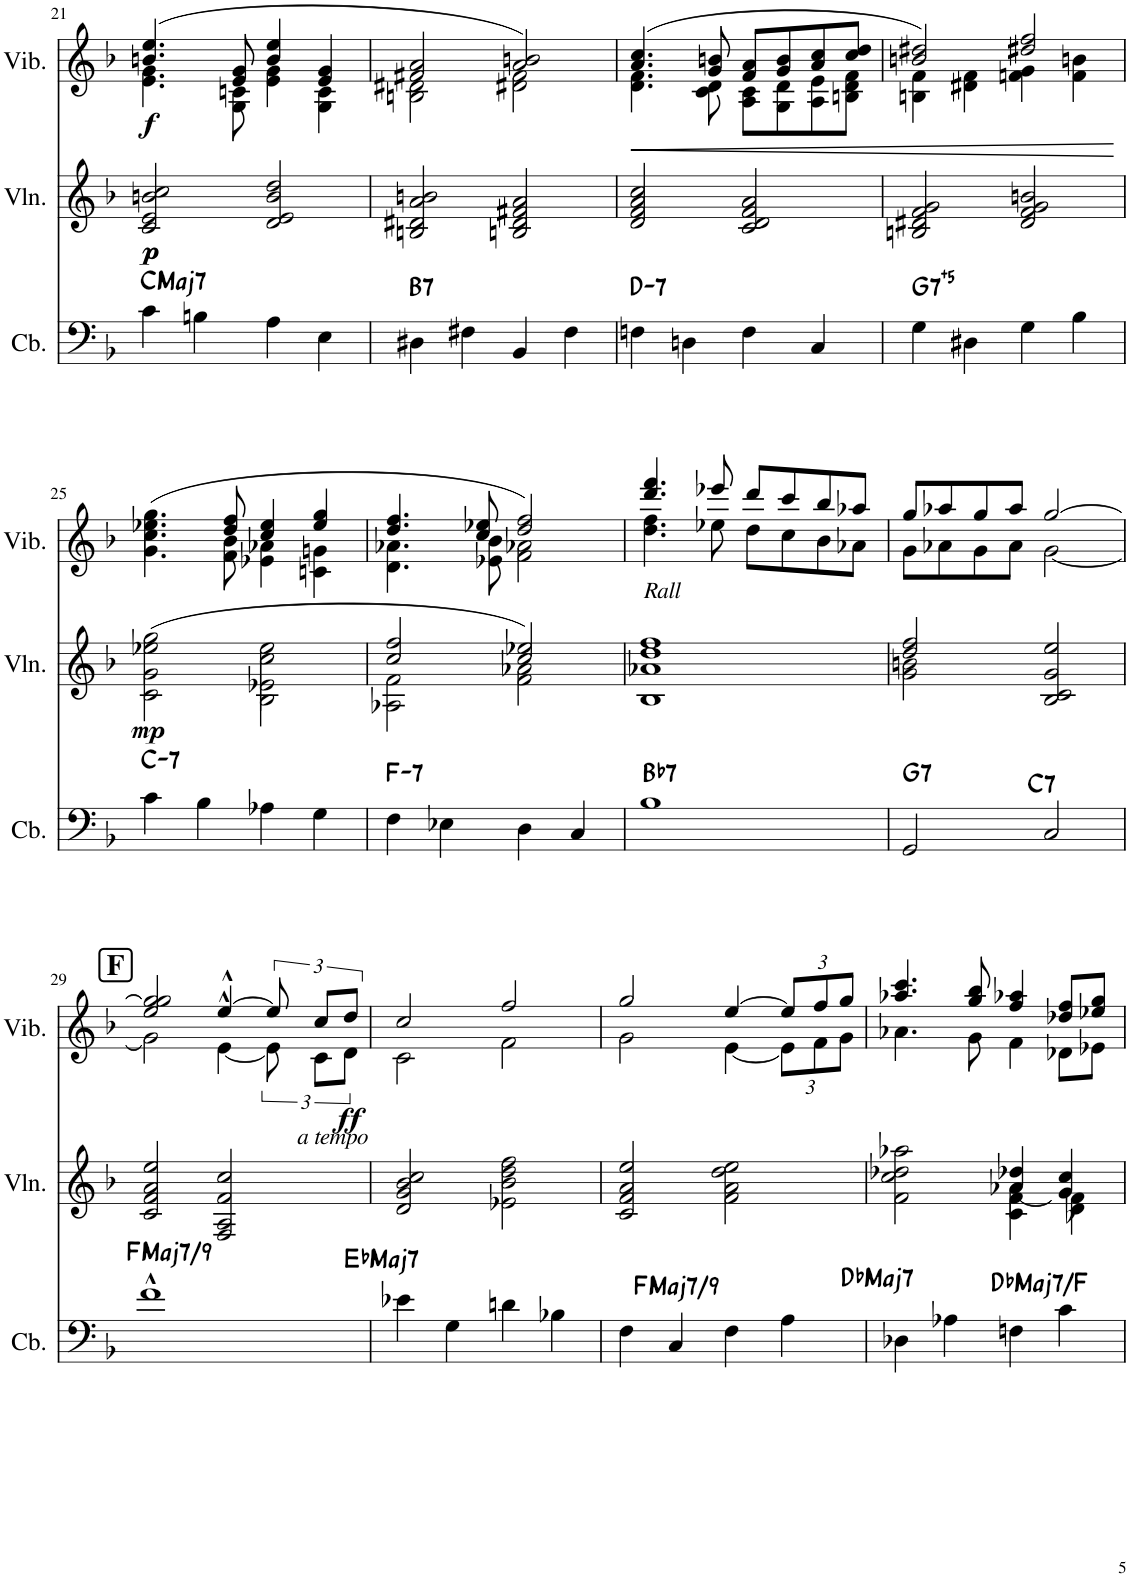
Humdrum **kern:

**kern	**harte	**kern	**dynam	**kern	**dynam
*part3	*part3	*part2	*part2	*part1	*part1
*staff3	*	*staff2	*staff2	*staff1	*staff1
*I"Contrebasse	*	*I"Violon	*	*I"Vibraphone	*
*I'Cb.	*	*I'Vln.	*	*I'Vib.	*
!!LO:PB:g=z
*clefF4	*	*clefG2	*	*clefG2	*
*Trd7c12	*	*	*	*	*
*k[b-]	*	*k[b-]	*	*k[b-]	*
*M4/4	*	*M4/4	*	*M4/4	*
=21	=21	=21	=21	=21	=21
*	*	*	*	*^	*
!	!	!	!LO:DY:b	!	!	!
!	!LO:H:kt=Maj7	!	!LO:DY:n=1:b	!	!	!LO:DY:b
4c\	C:maj7	2c/ 2e/ 2bn/ 2cc/	p p	(4.bn/ 4.ee/	4.e\ 4.g\	f
4Bn\	.	.	.	.	.	.
.	.	.	.	8e/ 8g/	8G\ 8cn\	.
4A\	.	2d/ 2e/ 2b/ 2dd/	.	4b/ 4ee/	4e\ 4g\	.
4E\	.	.	.	4e/ 4g/	4G\ 4c\	.
=22	=22	=22	=22	=22	=22	=22
!	!LO:H:kt=7	!	!	!	!	!
4D#X\	B:7	2Bn/ 2d#X/ 2a/ 2bn/	.	2f#X/ 2a/	2Bn\ 2d#X\	.
4F#X\	.	.	.	.	.	.
4BB-/	.	2Bn/ 2d#/ 2f#X/ 2a/	.	2a/ 2bn/)	2d#X\ 2f#\	.
4F#\	.	.	.	.	.	.
=23	=23	=23	=23	=23	=23	=23
!	!LO:H:kt=7	!	!	!	!	!LO:HP:b
4Fn\	D:min7	2d/ 2f/ 2a/ 2cc/	.	(4.a/ 4.cc/	4.d\ 4.f\	<
4Dn\	.	.	.	.	.	.
.	.	.	.	8g/ 8bn/	8c\ 8d\	.
4F\	.	2c/ 2d/ 2f/ 2a/	.	8f/ 8a/L	8A\ 8c\L	.
.	.	.	.	8g/ 8b/	8G\ 8d\	.
4C/	.	.	.	8a/ 8cc/	8A\ 8e\	.
.	.	.	.	8cc/ 8dd/J	8Bn\ 8d\ 8f\J	.
=24	=24	=24	=24	=24	=24	=24
!	!LO:H:kt=7	!	!	!	!	!
4G\	G:(3,#5,b7)	2Bn/ 2d#X/ 2f/ 2g/	.	2bn/ 2dd#X/)	4Bn\ 4f\	.
4D#X\	.	.	.	.	4d#X\ 4f\	.
4G\	.	2d#/ 2f/ 2g/ 2bn/	.	2dd#X/ 2ff/	4fn\ 4g\	.
4B-\	.	.	.	.	4f\ 4bn\	.
*	*	*	*	*v	*v	*
.	.	.	.	.	[
!!LO:LB:g=z
=25	=25	=25	=25	=25	=25
*	*	*^	*	*^	*
!	!LO:H:kt=7	!	!	!LO:DY:b	!	!	!
4c\	C:min7	(>2ee-X\ 2gg\	2c\ 2g\	mp	(>4.ee-X\ 4.gg\	4.g\ 4.cc\	.
4B-\	.	.	.	.	.	.	.
.	.	.	.	.	8dd/ 8ff/	8f\ 8b-\	.
4A-X\	.	2e-X\ 2ee-\	2B-\ 2cc\	.	4cc/ 4ee-/	4e-X\ 4a-X\	.
4G\	.	.	.	.	4ee-/ 4gg/	4cn\ 4gn\	.
=26	=26	=26	=26	=26	=26	=26	=26
!	!LO:H:kt=7	!	!	!	!	!	!
4F\	F:min7	2cc/ 2ff/	2A-X\ 2f\	.	4.dd/ 4.ff/	4.d\ 4.a-X\	.
4E-X\	.	.	.	.	.	.	.
.	.	.	.	.	8cc/ 8ee-X/	8e-X\ 8b-\	.
4D\	.	2cc/ 2ee-X/)	2f\ 2a-X\	.	2dd/ 2ff/)	2f\ 2a-X\	.
4C/	.	.	.	.	.	.	.
=27	=27	=27	=27	=27	=27	=27	=27
!	!LO:H:kt=7	!	!	!	!LO:TX:b:i:t=Rall	!	!
1B-	Bb:7	1a-X 1ff	1B- 1dd	.	4.ddd/ 4.fff/	4.dd\ 4.ff\	.
.	.	.	.	.	8eee-X/	8ee-X\	.
.	.	.	.	.	8ddd/L	8dd\L	.
.	.	.	.	.	8ccc/	8cc\	.
.	.	.	.	.	8bb-/	8b-\	.
.	.	.	.	.	8aa-X/J	8a-X\J	.
=28	=28	=28	=28	=28	=28	=28	=28
!	!LO:H:kt=7	!	!	!	!	!	!
2GG/	G:7	2dd/ 2ff/	2g\ 2bn\	.	8gg/L	8g\L	.
.	.	.	.	.	8aa-X/	8a-X\	.
.	.	.	.	.	8gg/	8g\	.
.	.	.	.	.	8aa-/J	8a-\J	.
!	!LO:H:kt=7	!	!	!	!	!	!
2C/	C:7	2B-/ 2c/ 2g/ 2ee/	2ryy	.	[2gg/	[2g\	.
!!LO:LB:g=z	!!
!!LO:REH:place=s1:a:B:cj:fs=14:t=F	!!
=29	=29	=29	=29	=29	=29	=29	=29
!	!LO:H:kt=Maj7/9	!	!	!	!	!	!
*	*	*v	*v	*	*	*	*
1f^^	F:maj	2c/ 2f/ 2a/ 2ee/	.	2ee/ 2gg/] 2gg/	2g\]	.
.	.	2F/ 2A/ 2f/ 2cc/	.	[4ee^^/	[4e^^\	.
.	.	.	.	12ee/]	12e\]	.
!	!	!	!	!LO:TX:b:i:t=a tempo	!	!
.	.	.	.	12cc/L	12c\L	.
.	.	.	.	12dd/J	12d\J	.
=30	=30	=30	=30	=30	=30	=30
!	!LO:H:kt=Maj7	!	!	!	!	!LO:DY:b
4e-X\	Eb:maj7	2d/ 2g/ 2b-/ 2cc/	.	2cc/	2c\	ff
4G\	.	.	.	.	.	.
4dn\	.	2e-X\ 2b-\ 2dd\ 2ff\	.	2ff/	2f\	.
4B-X\	.	.	.	.	.	.
=31	=31	=31	=31	=31	=31	=31
!	!LO:H:kt=Maj7/9	!	!	!	!	!
4F\	F:maj	2c/ 2f/ 2a/ 2ee/	.	2gg/	2g\	.
4C/	.	.	.	.	.	.
4F\	.	2f\ 2a\ 2dd\ 2ee\	.	[4ee/	[4e\	.
*	*	*	*	*Xbrackettup	*	*
4A\	.	.	.	12ee/L]	12e\L]	.
.	.	.	.	12ff/	12f\	.
.	.	.	.	12gg/J	12g\J	.
=32	=32	=32	=32	=32	=32	=32
*	*	*^	*	*	*	*
*	*	*	*^	*	*	*	*
!	!LO:H:kt=Maj7	!	!	!	!	!	!	!
4D-X\	Db:maj7	2f\ 2cc\ 2dd-X\ 2aa-X\	2ryy	2ryy	.	4.aa-X/ 4.ccc/	4.a-X\	.
4A-X\	.	.	.	.	.	.	.	.
.	.	.	.	.	.	8gg/ 8bb-/	8g\	.
!	!LO:H:kt=Maj7	!	!	!	!	!	!	!
4Fn\	Db:maj7/3	4a-X/ 4dd-X/	4c\ [<4f\	4a-\	.	4ff/ 4aa-X/	4f\	.
4c\	.	4g/ 4cc/	4d-X\ 4f\]	4ryy	.	8dd-X/ 8ff/L	8d-X\L	.
.	.	.	.	.	.	8ee-X/ 8gg/J	8e-X\J	.
*	*	*v	*v	*v	*	*	*	*
*	*	*	*	*v	*v	*
=	=	=	=	=	=
*-	*-	*-	*-	*-	*-
